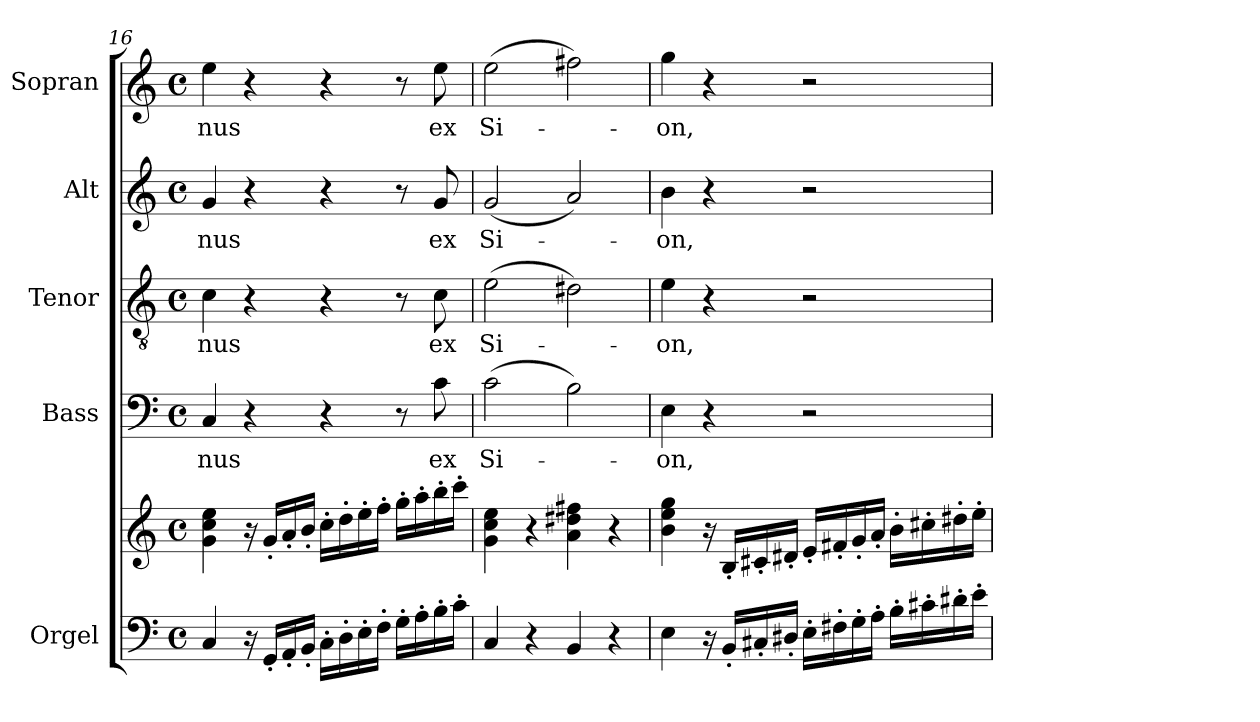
**kern	**kern	**kern	**text	**kern	**text	**kern	**text	**kern	**text
*part5	*part5	*part4	*part4	*part3	*part3	*part2	*part2	*part1	*part1
*staff6	*staff5	*staff4	*staff4	*staff3	*staff3	*staff2	*staff2	*staff1	*staff1
*I"Orgel	*	*I"Bass	*	*I"Tenor	*	*I"Alt	*	*I"Sopran	*
*I'Org.	*	*I'B.	*	*I'T.	*	*I'A.	*	*I'S.	*
*clefF4	*clefG2	*clefF4	*	*clefGv2	*	*clefG2	*	*clefG2	*
*k[]	*k[]	*k[]	*	*k[]	*	*k[]	*	*k[]	*
*C:	*C:	*C:	*	*C:	*	*C:	*	*C:	*
*M4/4	*M4/4	*M4/4	*	*M4/4	*	*M4/4	*	*M4/4	*
*met(c)	*met(c)	*met(c)	*	*met(c)	*	*met(c)	*	*met(c)	*
=16	=16	=16	=16	=16	=16	=16	=16	=16	=16
!	!	!	!LO:LY:b	!	!LO:LY:b	!	!LO:LY:b	!	!LO:LY:b
4C/	4g\ 4cc\ 4ee\	4C/	-nus	4c\	-nus	4g/	-nus	4ee\	-nus
16r	16r	4r	.	4r	.	4r	.	4r	.
16GG'</LL	16g'</LL	.	.	.	.	.	.	.	.
16AA'</	16a'</	.	.	.	.	.	.	.	.
16BB'</JJ	16b'</JJ	.	.	.	.	.	.	.	.
16C'>\LL	16cc'>\LL	4r	.	4r	.	4r	.	4r	.
16D'>\	16dd'>\	.	.	.	.	.	.	.	.
16E'>\	16ee'>\	.	.	.	.	.	.	.	.
16F'>\JJ	16ff'>\JJ	.	.	.	.	.	.	.	.
16G'>\LL	16gg'>\LL	8r	.	8r	.	8r	.	8r	.
16A'>\	16aa'>\	.	.	.	.	.	.	.	.
!	!	!	!LO:LY:b	!	!LO:LY:b	!	!LO:LY:b	!	!LO:LY:b
16B'>\	16bb'>\	8c\	ex	8c\	ex	8g/	ex	8ee\	ex
16c'>\JJ	16ccc'>\JJ	.	.	.	.	.	.	.	.
=17	=17	=17	=17	=17	=17	=17	=17	=17	=17
!	!	!	!LO:LY:b	!	!LO:LY:b	!	!LO:LY:b	!	!LO:LY:b
4C/	4g\ 4cc\ 4ee\	(>2c\	Si-	(>2e\	Si-	(<2g/	Si-	(>2ee\	Si-
4r	4r	.	.	.	.	.	.	.	.
4BB/	4a\ 4dd#X\ 4ff#X\	2B\)	.	2d#X\)	.	2a/)	.	2ff#X\)	.
4r	4r	.	.	.	.	.	.	.	.
!!LO:PB:g=z
=18	=18	=18	=18	=18	=18	=18	=18	=18	=18
!	!	!	!LO:LY:b	!	!LO:LY:b	!	!LO:LY:b	!	!LO:LY:b
4E\	4b\ 4ee\ 4gg\	4E\	-on,	4e\	-on,	4b\	-on,	4gg\	-on,
16r	16r	4r	.	4r	.	4r	.	4r	.
16BB'</LL	16B'</LL	.	.	.	.	.	.	.	.
16C#X'</	16c#X'</	.	.	.	.	.	.	.	.
16D#X'</JJ	16d#X'</JJ	.	.	.	.	.	.	.	.
16E'>\LL	16e'</LL	2r	.	2r	.	2r	.	2r	.
16F#X'>\	16f#X'</	.	.	.	.	.	.	.	.
16G'>\	16g'</	.	.	.	.	.	.	.	.
16A'>\JJ	16a'</JJ	.	.	.	.	.	.	.	.
16B'>\LL	16b'>\LL	.	.	.	.	.	.	.	.
16c#X'>\	16cc#X'>\	.	.	.	.	.	.	.	.
16d#X'>\	16dd#X'>\	.	.	.	.	.	.	.	.
16e'>\JJ	16ee'>\JJ	.	.	.	.	.	.	.	.
=	=	=	=	=	=	=	=	=	=
*-	*-	*-	*-	*-	*-	*-	*-	*-	*-
